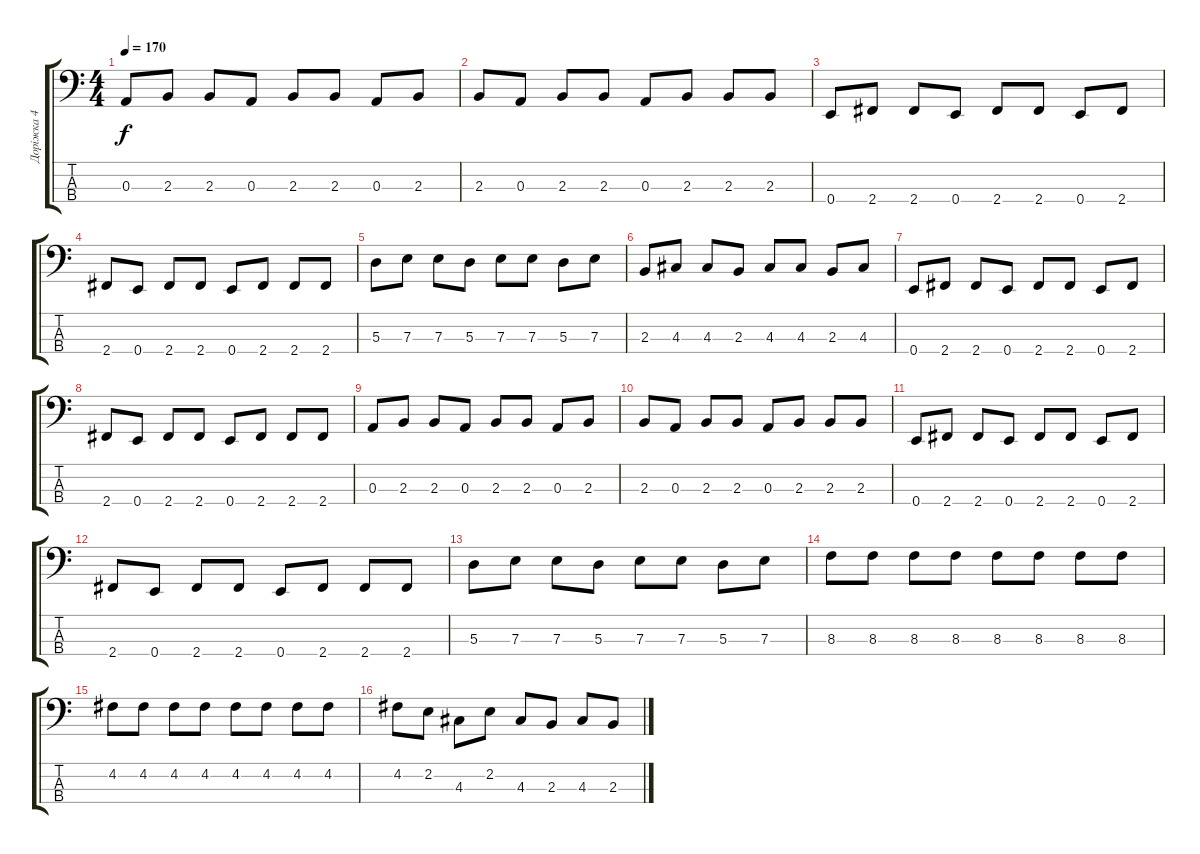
\track ("Доріжка 4" "Доріжка 4") {instrument electricbassfinger}
\staff {score tabs}
\tuning (G2 D2 A1 E1) {hide}
\ts (4 4)
\tempo 170
\clef f4
\ks c
0.3.8{dy f} 2.3.8 2.3.8 0.3.8 2.3.8 2.3.8 0.3.8 2.3.8 |
2.3.8 0.3.8 2.3.8 2.3.8 0.3.8 2.3.8 2.3.8 2.3.8 |
0.4.8 2.4.8 2.4.8 0.4.8 2.4.8 2.4.8 0.4.8 2.4.8 |
2.4.8 0.4.8 2.4.8 2.4.8 0.4.8 2.4.8 2.4.8 2.4.8 |
5.3.8 7.3.8 7.3.8 5.3.8 7.3.8 7.3.8 5.3.8 7.3.8 |
2.3.8 4.3.8 4.3.8 2.3.8 4.3.8 4.3.8 2.3.8 4.3.8 |
0.4.8 2.4.8 2.4.8 0.4.8 2.4.8 2.4.8 0.4.8 2.4.8 |
2.4.8 0.4.8 2.4.8 2.4.8 0.4.8 2.4.8 2.4.8 2.4.8 |
0.3.8 2.3.8 2.3.8 0.3.8 2.3.8 2.3.8 0.3.8 2.3.8 |
2.3.8 0.3.8 2.3.8 2.3.8 0.3.8 2.3.8 2.3.8 2.3.8 |
0.4.8 2.4.8 2.4.8 0.4.8 2.4.8 2.4.8 0.4.8 2.4.8 |
2.4.8 0.4.8 2.4.8 2.4.8 0.4.8 2.4.8 2.4.8 2.4.8 |
5.3.8 7.3.8 7.3.8 5.3.8 7.3.8 7.3.8 5.3.8 7.3.8 |
8.3.8 8.3.8 8.3.8 8.3.8 8.3.8 8.3.8 8.3.8 8.3.8 |
4.2.8 4.2.8 4.2.8 4.2.8 4.2.8 4.2.8 4.2.8 4.2.8 |
4.2.8 2.2.8 4.3.8 2.2.8 4.3.8 2.3.8 4.3.8 2.3.8
